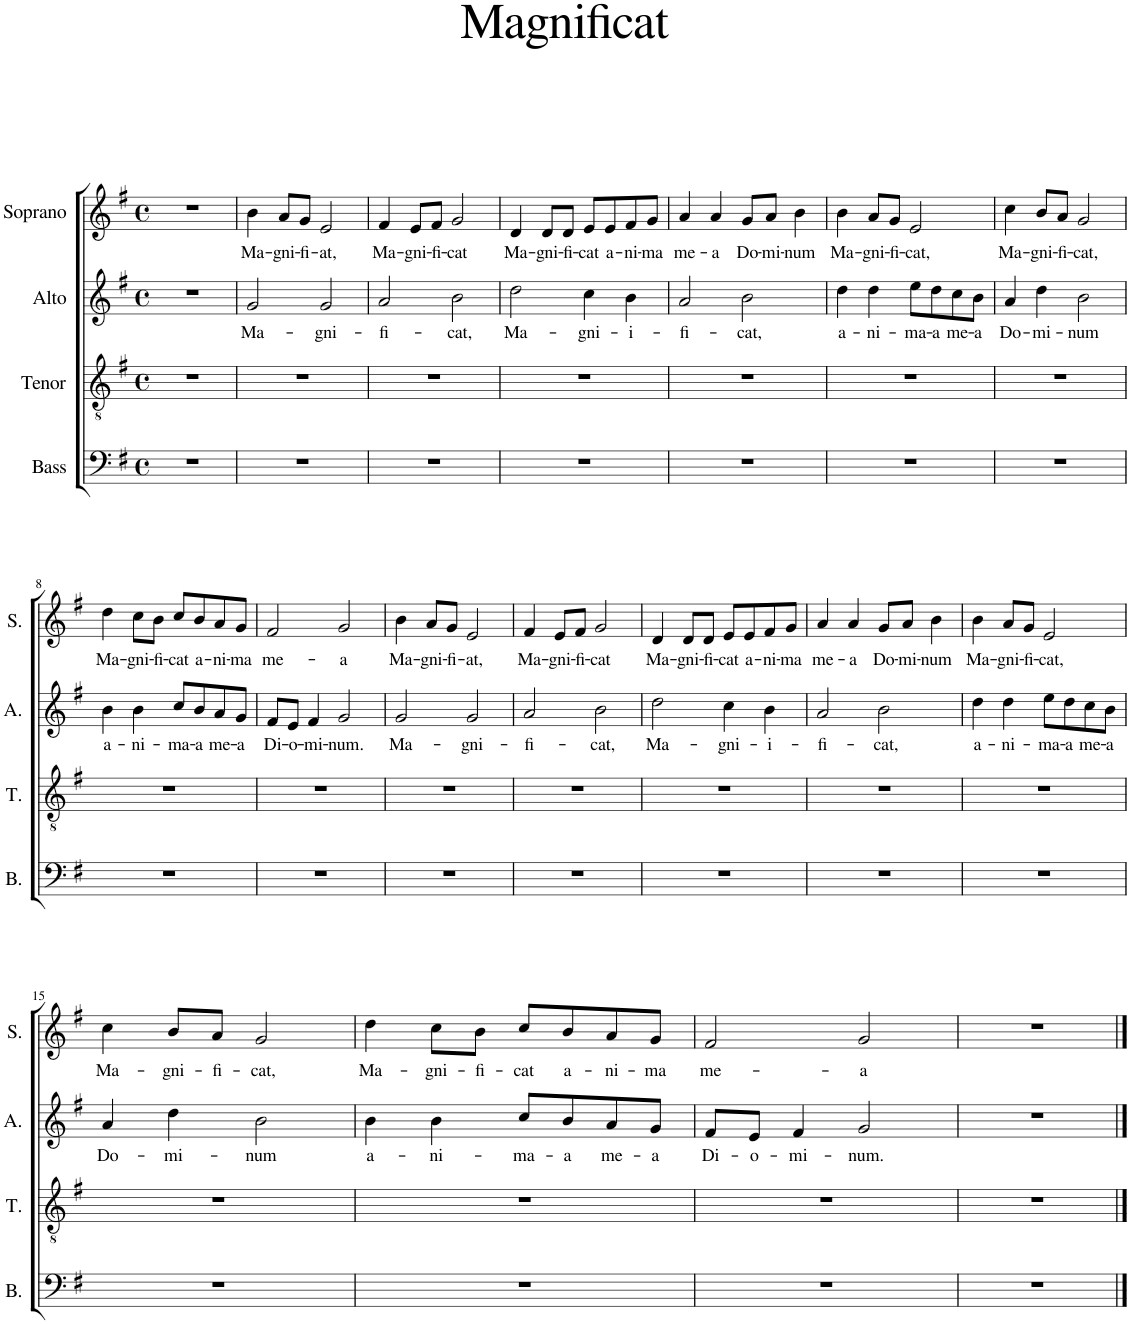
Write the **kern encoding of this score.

**kern	**kern	**kern	**text	**kern	**text
*part4	*part3	*part2	*part2	*part1	*part1
*staff4	*staff3	*staff2	*staff2	*staff1	*staff1
*I"Bass	*I"Tenor	*I"Alto	*	*I"Soprano	*
*I'B.	*I'T.	*I'A.	*	*I'S.	*
*clefF4	*clefGv2	*clefG2	*	*clefG2	*
*k[f#]	*k[f#]	*k[f#]	*	*k[f#]	*
*M4/4	*M4/4	*M4/4	*	*M4/4	*
*met(c)	*met(c)	*met(c)	*	*met(c)	*
=1	=1	=1	=1	=1	=1
1r	1r	1r	.	1r	.
=2	=2	=2	=2	=2	=2
!	!	!	!LO:LY:b	!	!LO:LY:b
1r	1r	2g/	Ma-	4b\	Ma-
!	!	!	!	!	!LO:LY:b
.	.	.	.	8a/L	-gni-
!	!	!	!	!	!LO:LY:b
.	.	.	.	8g/J	-fi-
!	!	!	!LO:LY:b	!	!LO:LY:b
.	.	2g/	-gni-	2e/	-at,
=3	=3	=3	=3	=3	=3
!	!	!	!LO:LY:b	!	!LO:LY:b
1r	1r	2a/	-fi-	4f#/	Ma-
!	!	!	!	!	!LO:LY:b
.	.	.	.	8e/L	-gni-
!	!	!	!	!	!LO:LY:b
.	.	.	.	8f#/J	-fi-
!	!	!	!LO:LY:b	!	!LO:LY:b
.	.	2b\	-cat,	2g/	-cat
=4	=4	=4	=4	=4	=4
!	!	!	!LO:LY:b	!	!LO:LY:b
1r	1r	2dd\	Ma-	4d/	Ma-
!	!	!	!	!	!LO:LY:b
.	.	.	.	8d/L	-gni-
!	!	!	!	!	!LO:LY:b
.	.	.	.	8d/J	-fi-
!	!	!	!LO:LY:b	!	!LO:LY:b
.	.	4cc\	-gni-	8e/L	-cat
!	!	!	!	!	!LO:LY:b
.	.	.	.	8e/	a-
!	!	!	!LO:LY:b	!	!LO:LY:b
.	.	4b\	-i-	8f#/	-ni-
!	!	!	!	!	!LO:LY:b
.	.	.	.	8g/J	-ma
=5	=5	=5	=5	=5	=5
!	!	!	!LO:LY:b	!	!LO:LY:b
1r	1r	2a/	-fi-	4a/	me-
!	!	!	!	!	!LO:LY:b
.	.	.	.	4a/	-a
!	!	!	!LO:LY:b	!	!LO:LY:b
.	.	2b\	-cat,	8g/L	Do-
!	!	!	!	!	!LO:LY:b
.	.	.	.	8a/J	-mi-
!	!	!	!	!	!LO:LY:b
.	.	.	.	4b\	-num
=6	=6	=6	=6	=6	=6
!	!	!	!LO:LY:b	!	!LO:LY:b
1r	1r	4dd\	a-	4b\	Ma-
!	!	!	!LO:LY:b	!	!LO:LY:b
.	.	4dd\	-ni-	8a/L	-gni-
!	!	!	!	!	!LO:LY:b
.	.	.	.	8g/J	-fi-
!	!	!	!LO:LY:b	!	!LO:LY:b
.	.	8ee\L	-ma-	2e/	-cat,
!	!	!	!LO:LY:b	!	!
.	.	8dd\	-a	.	.
!	!	!	!LO:LY:b	!	!
.	.	8cc\	me-	.	.
!	!	!	!LO:LY:b	!	!
.	.	8b\J	-a	.	.
=7	=7	=7	=7	=7	=7
!	!	!	!LO:LY:b	!	!LO:LY:b
1r	1r	4a/	Do-	4cc\	Ma-
!	!	!	!LO:LY:b	!	!LO:LY:b
.	.	4dd\	-mi-	8b/L	-gni-
!	!	!	!	!	!LO:LY:b
.	.	.	.	8a/J	-fi-
!	!	!	!LO:LY:b	!	!LO:LY:b
.	.	2b\	-num	2g/	-cat,
!!LO:LB:g=z
=8	=8	=8	=8	=8	=8
!	!	!	!LO:LY:b	!	!LO:LY:b
1r	1r	4b\	a-	4dd\	Ma-
!	!	!	!LO:LY:b	!	!LO:LY:b
.	.	4b\	-ni-	8cc\L	-gni-
!	!	!	!	!	!LO:LY:b
.	.	.	.	8b\J	-fi-
!	!	!	!LO:LY:b	!	!LO:LY:b
.	.	8cc/L	-ma-	8cc/L	-cat
!	!	!	!LO:LY:b	!	!LO:LY:b
.	.	8b/	-a	8b/	a-
!	!	!	!LO:LY:b	!	!LO:LY:b
.	.	8a/	me-	8a/	-ni-
!	!	!	!LO:LY:b	!	!LO:LY:b
.	.	8g/J	-a	8g/J	-ma
=9	=9	=9	=9	=9	=9
!	!	!	!LO:LY:b	!	!LO:LY:b
1r	1r	8f#/L	Di-	2f#/	me-
!	!	!	!LO:LY:b	!	!
.	.	8e/J	-o-	.	.
!	!	!	!LO:LY:b	!	!
.	.	4f#/	-mi-	.	.
!	!	!	!LO:LY:b	!	!LO:LY:b
.	.	2g/	-num.	2g/	-a
=10	=10	=10	=10	=10	=10
!	!	!	!LO:LY:b	!	!LO:LY:b
1r	1r	2g/	Ma-	4b\	Ma-
!	!	!	!	!	!LO:LY:b
.	.	.	.	8a/L	-gni-
!	!	!	!	!	!LO:LY:b
.	.	.	.	8g/J	-fi-
!	!	!	!LO:LY:b	!	!LO:LY:b
.	.	2g/	-gni-	2e/	-at,
=11	=11	=11	=11	=11	=11
!	!	!	!LO:LY:b	!	!LO:LY:b
1r	1r	2a/	-fi-	4f#/	Ma-
!	!	!	!	!	!LO:LY:b
.	.	.	.	8e/L	-gni-
!	!	!	!	!	!LO:LY:b
.	.	.	.	8f#/J	-fi-
!	!	!	!LO:LY:b	!	!LO:LY:b
.	.	2b\	-cat,	2g/	-cat
=12	=12	=12	=12	=12	=12
!	!	!	!LO:LY:b	!	!LO:LY:b
1r	1r	2dd\	Ma-	4d/	Ma-
!	!	!	!	!	!LO:LY:b
.	.	.	.	8d/L	-gni-
!	!	!	!	!	!LO:LY:b
.	.	.	.	8d/J	-fi-
!	!	!	!LO:LY:b	!	!LO:LY:b
.	.	4cc\	-gni-	8e/L	-cat
!	!	!	!	!	!LO:LY:b
.	.	.	.	8e/	a-
!	!	!	!LO:LY:b	!	!LO:LY:b
.	.	4b\	-i-	8f#/	-ni-
!	!	!	!	!	!LO:LY:b
.	.	.	.	8g/J	-ma
=13	=13	=13	=13	=13	=13
!	!	!	!LO:LY:b	!	!LO:LY:b
1r	1r	2a/	-fi-	4a/	me-
!	!	!	!	!	!LO:LY:b
.	.	.	.	4a/	-a
!	!	!	!LO:LY:b	!	!LO:LY:b
.	.	2b\	-cat,	8g/L	Do-
!	!	!	!	!	!LO:LY:b
.	.	.	.	8a/J	-mi-
!	!	!	!	!	!LO:LY:b
.	.	.	.	4b\	-num
=14	=14	=14	=14	=14	=14
!	!	!	!LO:LY:b	!	!LO:LY:b
1r	1r	4dd\	a-	4b\	Ma-
!	!	!	!LO:LY:b	!	!LO:LY:b
.	.	4dd\	-ni-	8a/L	-gni-
!	!	!	!	!	!LO:LY:b
.	.	.	.	8g/J	-fi-
!	!	!	!LO:LY:b	!	!LO:LY:b
.	.	8ee\L	-ma-	2e/	-cat,
!	!	!	!LO:LY:b	!	!
.	.	8dd\	-a	.	.
!	!	!	!LO:LY:b	!	!
.	.	8cc\	me-	.	.
!	!	!	!LO:LY:b	!	!
.	.	8b\J	-a	.	.
!!LO:LB:g=z
=15	=15	=15	=15	=15	=15
!	!	!	!LO:LY:b	!	!LO:LY:b
1r	1r	4a/	Do-	4cc\	Ma-
!	!	!	!LO:LY:b	!	!LO:LY:b
.	.	4dd\	-mi-	8b/L	-gni-
!	!	!	!	!	!LO:LY:b
.	.	.	.	8a/J	-fi-
!	!	!	!LO:LY:b	!	!LO:LY:b
.	.	2b\	-num	2g/	-cat,
=16	=16	=16	=16	=16	=16
!	!	!	!LO:LY:b	!	!LO:LY:b
1r	1r	4b\	a-	4dd\	Ma-
!	!	!	!LO:LY:b	!	!LO:LY:b
.	.	4b\	-ni-	8cc\L	-gni-
!	!	!	!	!	!LO:LY:b
.	.	.	.	8b\J	-fi-
!	!	!	!LO:LY:b	!	!LO:LY:b
.	.	8cc/L	-ma-	8cc/L	-cat
!	!	!	!LO:LY:b	!	!LO:LY:b
.	.	8b/	-a	8b/	a-
!	!	!	!LO:LY:b	!	!LO:LY:b
.	.	8a/	me-	8a/	-ni-
!	!	!	!LO:LY:b	!	!LO:LY:b
.	.	8g/J	-a	8g/J	-ma
=17	=17	=17	=17	=17	=17
!	!	!	!LO:LY:b	!	!LO:LY:b
1r	1r	8f#/L	Di-	2f#/	me-
!	!	!	!LO:LY:b	!	!
.	.	8e/J	-o-	.	.
!	!	!	!LO:LY:b	!	!
.	.	4f#/	-mi-	.	.
!	!	!	!LO:LY:b	!	!LO:LY:b
.	.	2g/	-num.	2g/	-a
=18	=18	=18	=18	=18	=18
1r	1r	1r	.	1r	.
==	==	==	==	==	==
*-	*-	*-	*-	*-	*-
